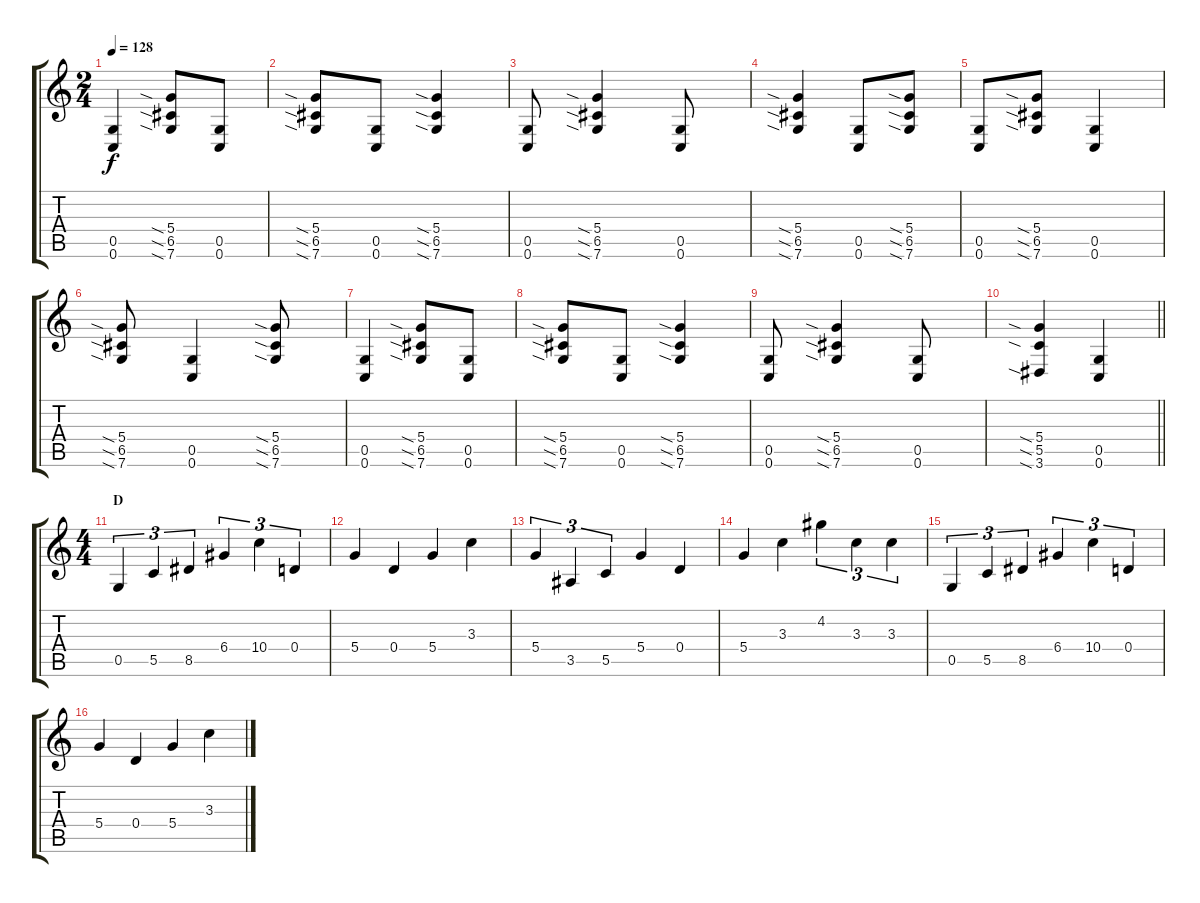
\track "" {instrument distortionguitar}
\staff {score tabs}
\tuning (G4 E4 A3 D3 G2 C2) {hide}
\ts (2 4)
\tempo 128
\clef g2
\ks c
(0.5 0.6).4{dy f} (5.4{sia} 6.5{sia} 7.6{sia}).8 (0.5 0.6).8 |
(5.4{sia} 6.5{sia} 7.6{sia}).8 (0.5 0.6).8 (5.4{sia} 6.5{sia} 7.6{sia}).4 |
(0.5 0.6).8 (5.4{sia} 6.5{sia} 7.6{sia}).4 (0.5 0.6).8 |
(5.4{sia} 6.5{sia} 7.6{sia}).4 (0.5 0.6).8 (5.4{sia} 6.5{sia} 7.6{sia}).8 |
(0.5 0.6).8 (5.4{sia} 6.5{sia} 7.6{sia}).8 (0.5 0.6).4 |
(5.4{sia} 6.5{sia} 7.6{sia}).8 (0.5 0.6).4 (5.4{sia} 6.5{sia} 7.6{sia}).8 |
(0.5 0.6).4 (5.4{sia} 6.5{sia} 7.6{sia}).8 (0.5 0.6).8 |
(5.4{sia} 6.5{sia} 7.6{sia}).8 (0.5 0.6).8 (5.4{sia} 6.5{sia} 7.6{sia}).4 |
(0.5 0.6).8 (5.4{sia} 6.5{sia} 7.6{sia}).4 (0.5 0.6).8 |
\barLineRight lightlight
(5.4{sia} 5.5{sia} 3.6{sia}).4 (0.5 0.6).4 |
\ts (4 4)
\section ("" "D")
0.5.4{tu (3 2)} 5.5.4{tu (3 2)} 8.5.4{tu (3 2)} 6.4.4{tu (3 2)} 10.4.4{tu (3 2)} 0.4.4{tu (3 2)} |
5.4.4 0.4.4 5.4.4 3.3.4 |
5.4.4{tu (3 2)} 3.5.4{tu (3 2)} 5.5.4{tu (3 2)} 5.4.4 0.4.4 |
5.4.4 3.3.4 4.2.4{tu (3 2)} 3.3.4{tu (3 2)} 3.3.4{tu (3 2)} |
0.5.4{tu (3 2)} 5.5.4{tu (3 2)} 8.5.4{tu (3 2)} 6.4.4{tu (3 2)} 10.4.4{tu (3 2)} 0.4.4{tu (3 2)} |
5.4.4 0.4.4 5.4.4 3.3.4
